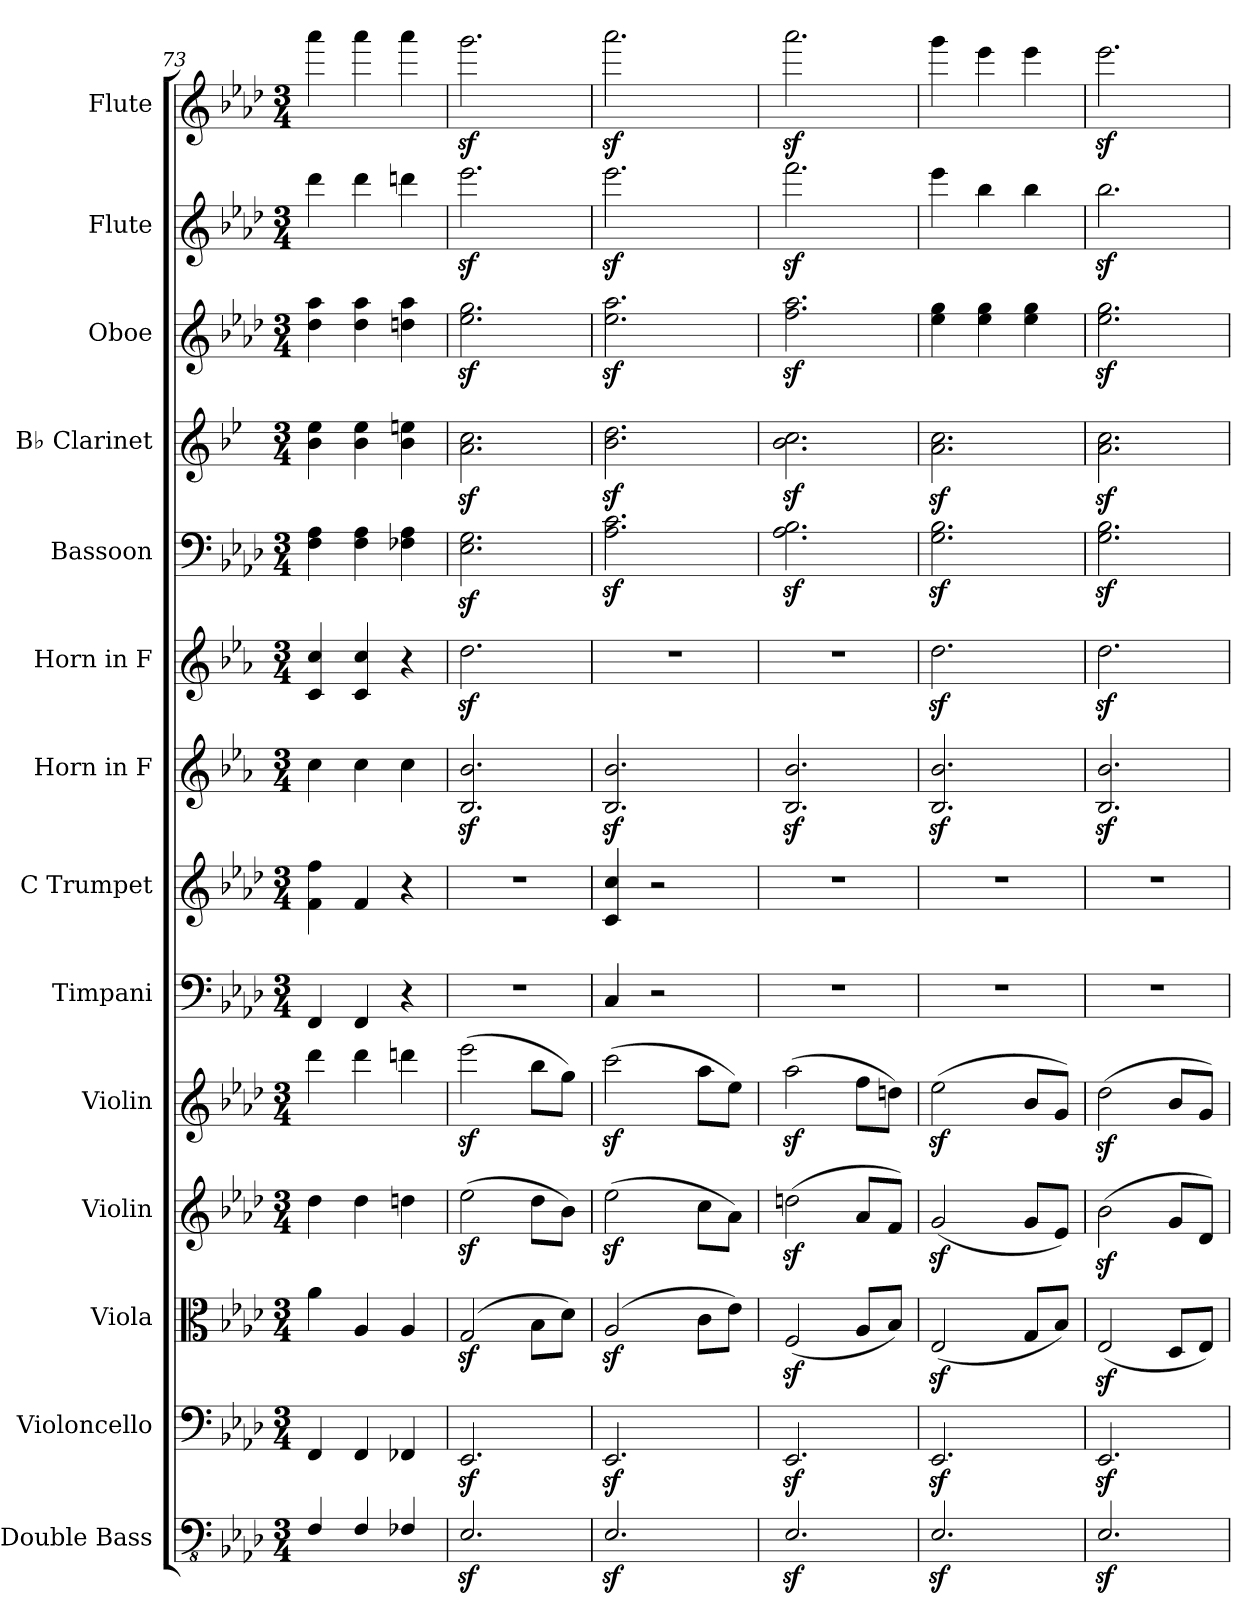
**kern	**kern	**kern	**kern	**kern	**kern	**kern	**kern	**kern	**kern	**kern	**kern	**kern	**kern
*part14	*part13	*part12	*part11	*part10	*part9	*part8	*part7	*part6	*part5	*part4	*part3	*part2	*part1
*staff14	*staff13	*staff12	*staff11	*staff10	*staff9	*staff8	*staff7	*staff6	*staff5	*staff4	*staff3	*staff2	*staff1
*I"Double Bass	*I"Violoncello	*I"Viola	*I"Violin	*I"Violin	*I"Timpani	*I"C Trumpet	*I"Horn in F	*I"Horn in F	*I"Bassoon	*I"B♭ Clarinet	*I"Oboe	*I"Flute	*I"Flute
*I'Db.	*I'Vc.	*I'Vla.	*I'Vln.	*I'Vln.	*I'Timp.	*I'C Tpt.	*	*	*I'Bsn.	*I'B♭ Cl.	*I'Ob.	*I'Fl.	*I'Fl.
*clefFv4	*clefF4	*clefC3	*clefG2	*clefG2	*clefF4	*clefG2	*clefG2	*clefG2	*clefF4	*clefG2	*clefG2	*clefG2	*clefG2
*ITrd7c12	*	*	*	*	*	*	*ITrd4c7	*ITrd4c7	*	*ITrd1c2	*	*	*
*k[b-e-a-d-]	*k[b-e-a-d-]	*k[b-e-a-d-]	*k[b-e-a-d-]	*k[b-e-a-d-]	*k[b-e-a-d-]	*k[b-e-a-d-]	*k[b-e-a-d-]	*k[b-e-a-d-]	*k[b-e-a-d-]	*k[b-e-a-d-]	*k[b-e-a-d-]	*k[b-e-a-d-]	*k[b-e-a-d-]
*M3/4	*M3/4	*M3/4	*M3/4	*M3/4	*M3/4	*M3/4	*M3/4	*M3/4	*M3/4	*M3/4	*M3/4	*M3/4	*M3/4
=73	=73	=73	=73	=73	=73	=73	=73	=73	=73	=73	=73	=73	=73
4FFF/	4FF/	4a-\	4dd-\	4ddd-\	4FF/	4f\ 4ff\	4f\	4F/ 4f/	4F\ 4A-\	4a-\ 4dd-\	4dd-\ 4aa-\	4ddd-\	4aaa-\
4FFF/	4FF/	4A-/	4dd-\	4ddd-\	4FF/	4f/	4f\	4F/ 4f/	4F\ 4A-\	4a-\ 4dd-\	4dd-\ 4aa-\	4ddd-\	4aaa-\
4FFF-X/	4FF-X/	4A-/	4ddn\	4dddn\	4r	4r	4f\	4r	4F-X\ 4A-\	4a-\ 4ddn\	4ddn\ 4aa-\	4dddn\	4aaa-\
=74	=74	=74	=74	=74	=74	=74	=74	=74	=74	=74	=74	=74	=74
2.EEE-z</	2.EE-z</	(2Gz</	(2ee-z<\	(2eee-z<\	2.r	2.r	2.E-/z< 2.e-/z<	2.gz<\	2.E-\z< 2.G\z<	2.g\z< 2.b-\z<	2.ee-\z< 2.gg\z<	2.eee-z<\	2.gggz<\
.	.	8B-\L	8dd-\L	8bb-\L	.	.	.	.	.	.	.	.	.
.	.	8d-\J)	8b-\J)	8gg\J)	.	.	.	.	.	.	.	.	.
!!LO:PB:g=z
=75	=75	=75	=75	=75	=75	=75	=75	=75	=75	=75	=75	=75	=75
2.EEE-z</	2.EE-z</	(2A-z</	(2ee-z<\	(2cccz<\	4C/	4c/ 4cc/	2.E-/z< 2.e-/z<	2.r	2.A-\z< 2.c\z<	2.a-\z< 2.cc\z<	2.ee-\z< 2.aa-\z<	2.eee-z<\	2.aaa-z<\
.	.	.	.	.	2r	2r	.	.	.	.	.	.	.
.	.	8c\L	8cc\L	8aa-\L	.	.	.	.	.	.	.	.	.
.	.	8e-\J)	8a-\J)	8ee-\J)	.	.	.	.	.	.	.	.	.
=76	=76	=76	=76	=76	=76	=76	=76	=76	=76	=76	=76	=76	=76
2.EEE-z</	2.EE-z</	(2Fz</	(2ddnz<\	(2aa-z<\	2.r	2.r	2.E-/z< 2.e-/z<	2.r	2.A-\z< 2.B-\z<	2.a-\z< 2.b-\z<	2.ff\z< 2.aa-\z<	2.fffz<\	2.aaa-z<\
.	.	8A-/L	8a-/L	8ff\L	.	.	.	.	.	.	.	.	.
.	.	8B-/J)	8f/J)	8ddn\J)	.	.	.	.	.	.	.	.	.
=77	=77	=77	=77	=77	=77	=77	=77	=77	=77	=77	=77	=77	=77
2.EEE-z</	2.EE-z</	(2E-z</	(2gz</	(2ee-z<\	2.r	2.r	2.E-/z< 2.e-/z<	2.gz<\	2.G\z< 2.B-\z<	2.g\z< 2.b-\z<	4ee-\ 4gg\	4eee-\	4ggg\
.	.	.	.	.	.	.	.	.	.	.	4ee-\ 4gg\	4bb-\	4eee-\
.	.	8G/L	8g/L	8b-/L	.	.	.	.	.	.	4ee-\ 4gg\	4bb-\	4eee-\
.	.	8B-/J)	8e-/J)	8g/J)	.	.	.	.	.	.	.	.	.
=78	=78	=78	=78	=78	=78	=78	=78	=78	=78	=78	=78	=78	=78
2.EEE-z</	2.EE-z</	(2E-z</	(2b-z<\	(2dd-z<\	2.r	2.r	2.E-/z< 2.e-/z<	2.gz<\	2.G\z< 2.B-\z<	2.g\z< 2.b-\z<	2.ee-\z< 2.gg\z<	2.bb-z<\	2.eee-z<\
.	.	8D-/L	8g/L	8b-/L	.	.	.	.	.	.	.	.	.
.	.	8E-/J)	8d-/J)	8g/J)	.	.	.	.	.	.	.	.	.
=	=	=	=	=	=	=	=	=	=	=	=	=	=
*-	*-	*-	*-	*-	*-	*-	*-	*-	*-	*-	*-	*-	*-
